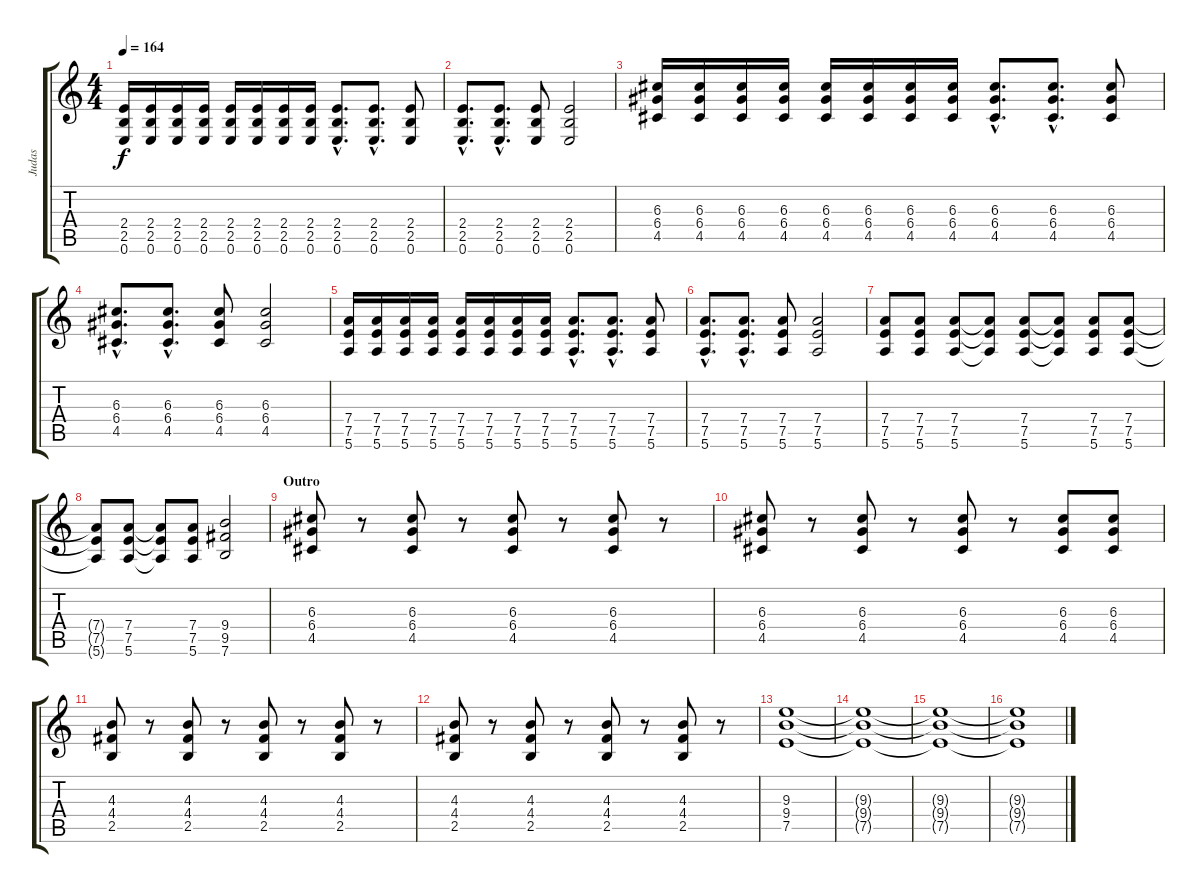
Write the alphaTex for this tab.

\track ("Judas" "Judas") {instrument distortionguitar}
\staff {score tabs}
\tuning (E4 B3 G3 D3 A2 E2) {hide}
\ts (4 4)
\tempo 164
\clef g2
\ks c
(2.4 2.5 0.6).16{dy f} (2.4 2.5 0.6).16 (2.4 2.5 0.6).16 (2.4 2.5 0.6).16 (2.4 2.5 0.6).16 (2.4 2.5 0.6).16 (2.4 2.5 0.6).16 (2.4 2.5 0.6).16 (2.4{hac} 2.5{hac} 0.6{hac}).8{d} (2.4{hac} 2.5{hac} 0.6{hac}).8{d} (2.4 2.5 0.6).8 |
(2.4{hac} 2.5{hac} 0.6{hac}).8{d} (2.4{hac} 2.5{hac} 0.6{hac}).8{d} (2.4 2.5 0.6).8 (2.4 2.5 0.6).2 |
(6.3 6.4 4.5).16 (6.3 6.4 4.5).16 (6.3 6.4 4.5).16 (6.3 6.4 4.5).16 (6.3 6.4 4.5).16 (6.3 6.4 4.5).16 (6.3 6.4 4.5).16 (6.3 6.4 4.5).16 (6.3{hac} 6.4{hac} 4.5{hac}).8{d} (6.3{hac} 6.4{hac} 4.5{hac}).8{d} (6.3 6.4 4.5).8 |
(6.3{hac} 6.4{hac} 4.5{hac}).8{d} (6.3{hac} 6.4{hac} 4.5{hac}).8{d} (6.3 6.4 4.5).8 (6.3 6.4 4.5).2 |
(7.4 7.5 5.6).16 (7.4 7.5 5.6).16 (7.4 7.5 5.6).16 (7.4 7.5 5.6).16 (7.4 7.5 5.6).16 (7.4 7.5 5.6).16 (7.4 7.5 5.6).16 (7.4 7.5 5.6).16 (7.4{hac} 7.5{hac} 5.6{hac}).8{d} (7.4{hac} 7.5{hac} 5.6{hac}).8{d} (7.4 7.5 5.6).8 |
(7.4{hac} 7.5{hac} 5.6{hac}).8{d} (7.4{hac} 7.5{hac} 5.6{hac}).8{d} (7.4 7.5 5.6).8 (7.4 7.5 5.6).2 |
(7.4 7.5 5.6).8 (7.4 7.5 5.6).8 (7.4 7.5 5.6).8 (7.4{t} 7.5{t} 5.6{t}).8 (7.4 7.5 5.6).8 (7.4{t} 7.5{t} 5.6{t}).8 (7.4 7.5 5.6).8 (7.4 7.5 5.6).8 |
(7.4{t} 7.5{t} 5.6{t}).8 (7.4 7.5 5.6).8 (7.4{t} 7.5{t} 5.6{t}).8 (7.4 7.5 5.6).8 (9.4 9.5 7.6).2 |
\section ("" "Outro")
(6.3 6.4 4.5).8 r.8 (6.3 6.4 4.5).8 r.8 (6.3 6.4 4.5).8 r.8 (6.3 6.4 4.5).8 r.8 |
(6.3 6.4 4.5).8 r.8 (6.3 6.4 4.5).8 r.8 (6.3 6.4 4.5).8 r.8 (6.3 6.4 4.5).8 (6.3 6.4 4.5).8 |
(4.3 4.4 2.5).8 r.8 (4.3 4.4 2.5).8 r.8 (4.3 4.4 2.5).8 r.8 (4.3 4.4 2.5).8 r.8 |
(4.3 4.4 2.5).8 r.8 (4.3 4.4 2.5).8 r.8 (4.3 4.4 2.5).8 r.8 (4.3 4.4 2.5).8 r.8 |
(9.3 9.4 7.5).1 |
(9.3{t} 9.4{t} 7.5{t}).1 |
(9.3{t} 9.4{t} 7.5{t}).1 |
(9.3{t} 9.4{t} 7.5{t}).1
